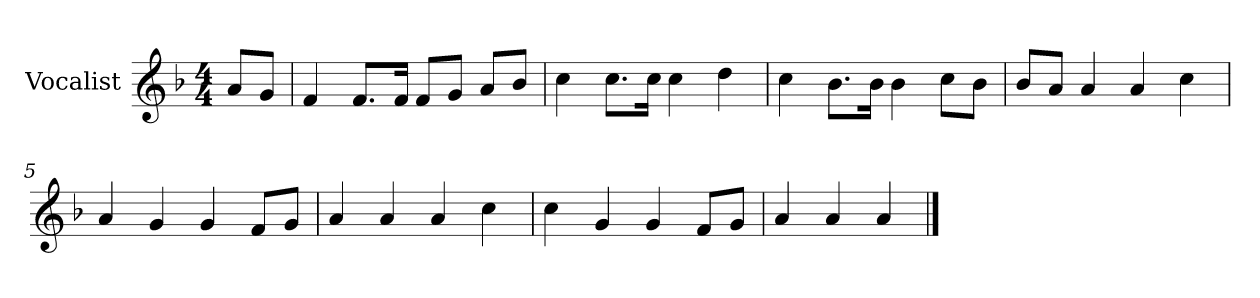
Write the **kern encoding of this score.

**kern
*part1
*staff1
*I"Vocalist
*k[b-]
*F:
*M4/4
=
8aL
8gJ
=1
4f
8.fL
16fJk
8fL
8gJ
8aL
8b-J
=2
4cc
8.ccL
16ccJk
4cc
4dd
=3
4cc
8.b-L
16b-Jk
4b-
8ccL
8b-J
=4
8b-L
8aJ
4a
4a
4cc
=5
4a
4g
4g
8fL
8gJ
=6
4a
4a
4a
4cc
=7
4cc
4g
4g
8fL
8gJ
=8
4a
4a
4a
==
*-
